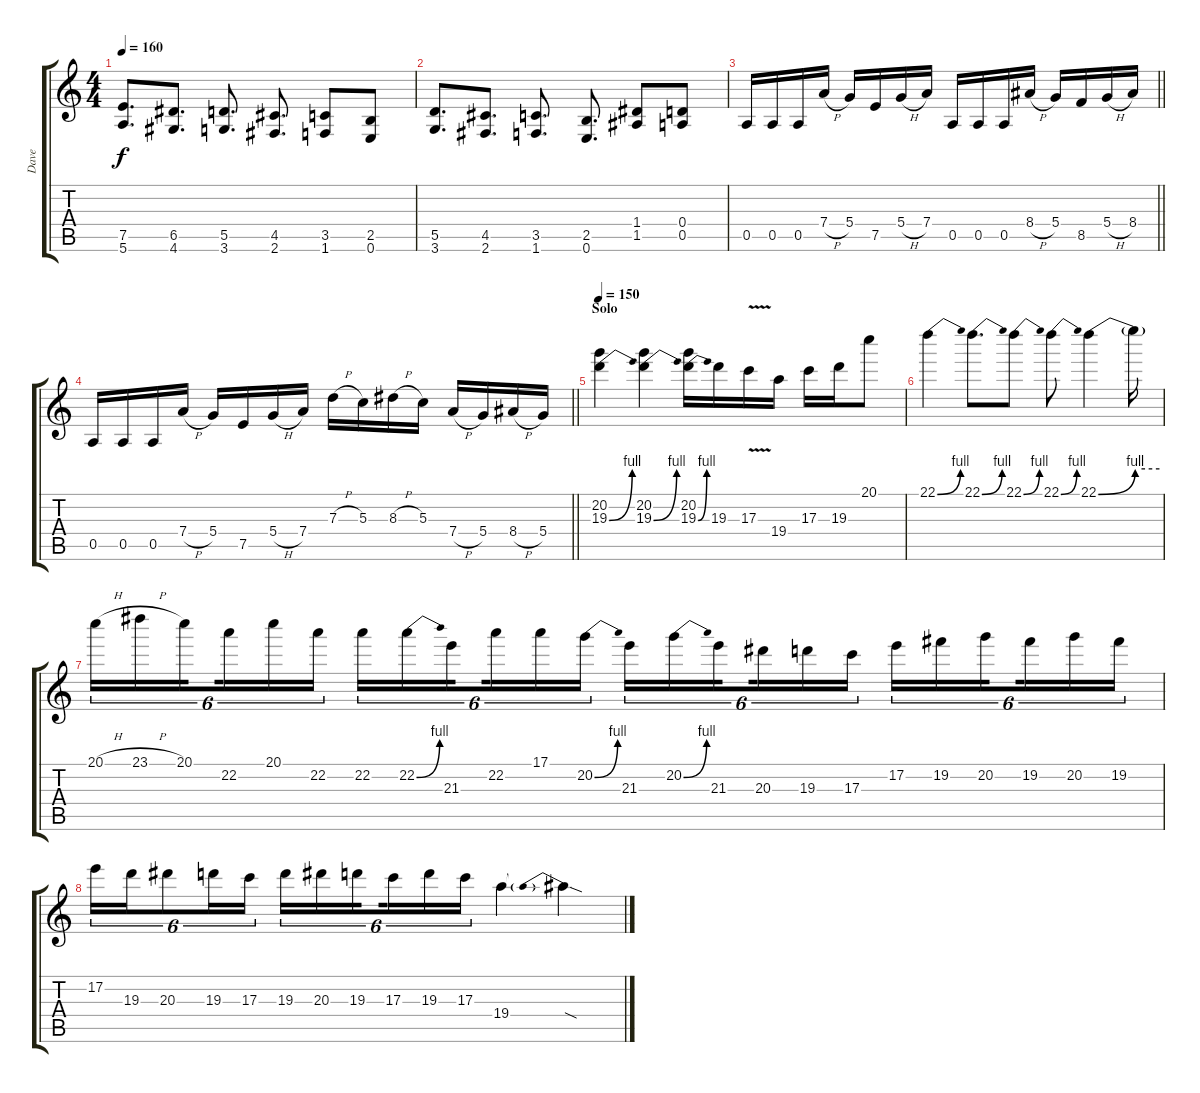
\track ("Dave" "Dave") {instrument distortionguitar}
\staff {score tabs}
\tuning (E4 B3 G3 D3 A2 E2) {hide}
\ts (4 4)
\tempo 160
\clef g2
\ks c
(7.5 5.6).8{d dy f} (6.5 4.6).8{d} (5.5 3.6).8{d} (4.5 2.6).8{d} (3.5 1.6).8 (2.5 0.6).8 |
(5.5 3.6).8{d} (4.5 2.6).8{d} (3.5 1.6).8{d} (2.5 0.6).8{d} (1.4 1.5).8 (0.4 0.5).8 |
\barLineRight lightlight
0.5.16 0.5.16 0.5.16 7.4{h}.16 5.4.16 7.5.16 5.4{h}.16 7.4.16 0.5.16 0.5.16 0.5.16 8.4{h}.16 5.4.16 8.5.16 5.4{h}.16 8.4.16 |
\barLineRight lightlight
0.5.16 0.5.16 0.5.16 7.4{h}.16 5.4.16 7.5.16 5.4{h}.16 7.4.16 7.3{h}.16 5.3.16 8.3{h}.16 5.3.16 7.4{h}.16 5.4.16 8.4{h}.16 5.4.16 |
\section ("" "Solo")
\tempo 150
(20.2 19.3{be (bend 0 0 60 4)}).4 (20.2 19.3{be (bend 0 0 60 4)}).4 (20.2 19.3{be (bend 0 0 60 4)}).16 19.3.16 17.3{v}.16 19.4.16 17.3.16 19.3.16 20.1.8 |
22.1{be (bend 0 0 60 4)}.4 22.1{be (bend 0 0 60 4)}.8{d} 22.1{be (bend 0 0 60 4)}.8 22.1{be (bend 0 0 60 4)}.8 22.1{be (bend 0 0 60 4)}.4 22.1{be (hold 0 4 60 4) t}.16 |
20.1{h}.16{tu (6 4)} 23.1{h}.16{tu (6 4)} 20.1.16{tu (6 4) beam splitsecondary} 22.2.16{tu (6 4)} 20.1.16{tu (6 4)} 22.2.16{tu (6 4)} 22.2.16{tu (6 4)} 22.2{be (bend 0 0 60 4)}.16{tu (6 4)} 21.3.16{tu (6 4) beam splitsecondary} 22.2.16{tu (6 4)} 17.1.16{tu (6 4)} 20.2{be (bend 0 0 60 4)}.16{tu (6 4)} 21.3.16{tu (6 4)} 20.2{be (bend 0 0 60 4)}.16{tu (6 4)} 21.3.16{tu (6 4) beam splitsecondary} 20.3.16{tu (6 4)} 19.3.16{tu (6 4)} 17.3.16{tu (6 4)} 17.2.16{tu (6 4)} 19.2.16{tu (6 4)} 20.2.16{tu (6 4) beam splitsecondary} 19.2.16{tu (6 4)} 20.2.16{tu (6 4)} 19.2.16{tu (6 4)} |
17.2.16{tu (6 4)} 19.3.16{tu (6 4)} 20.3.8{tu (6 4)} 19.3.16{tu (6 4)} 17.3.16{tu (6 4)} 19.3.16{tu (6 4)} 20.3.16{tu (6 4)} 19.3.16{tu (6 4) beam splitsecondary} 17.3.16{tu (6 4)} 19.3.16{tu (6 4)} 17.3.16{tu (6 4)} 19.4.4 19.4{be (prebend 0 2 60 2) sod t}.4
